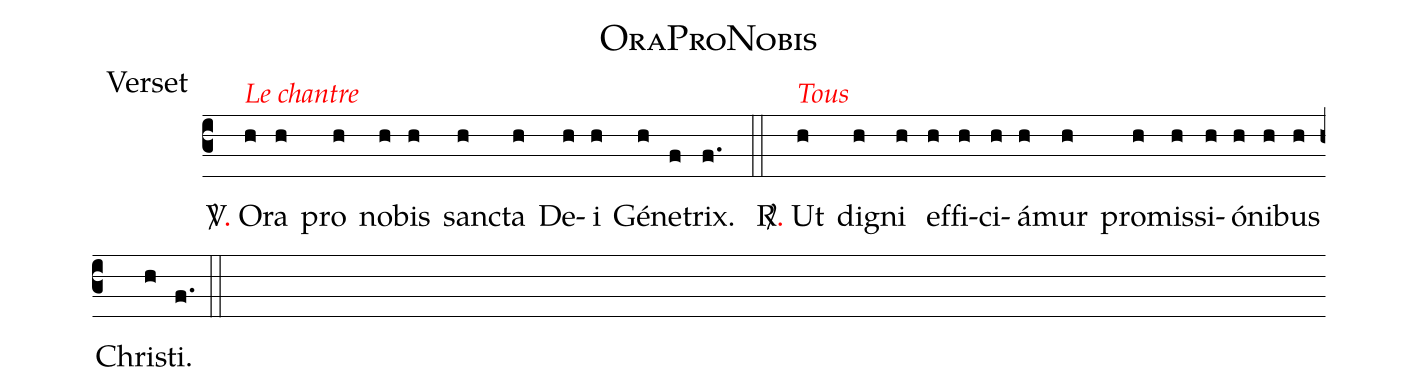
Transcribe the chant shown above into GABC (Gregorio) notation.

name:OraProNobis;
office-part:Verset;
%%
(c3) <alt>\rubrique{Le chantre}</alt>
<sp>V/</sp><v>{\red.}</v> {O}(h)ra(h) pro(h) no(h)bis(h) san(h)cta(h) De(h)i(h) Gé(h)ne(f)trix.(f.) (::)

<alt>\rubrique{Tous}</alt>
<sp>R/</sp><v>{\red.}</v> {U}t(h) di(h)gni(h) ef(h)fi(h)ci(h)á(h)mur(h) pro(h)mis(h)si(h)ó(h)ni(h)bus(h) Chri(h)sti.(f.) (::)
